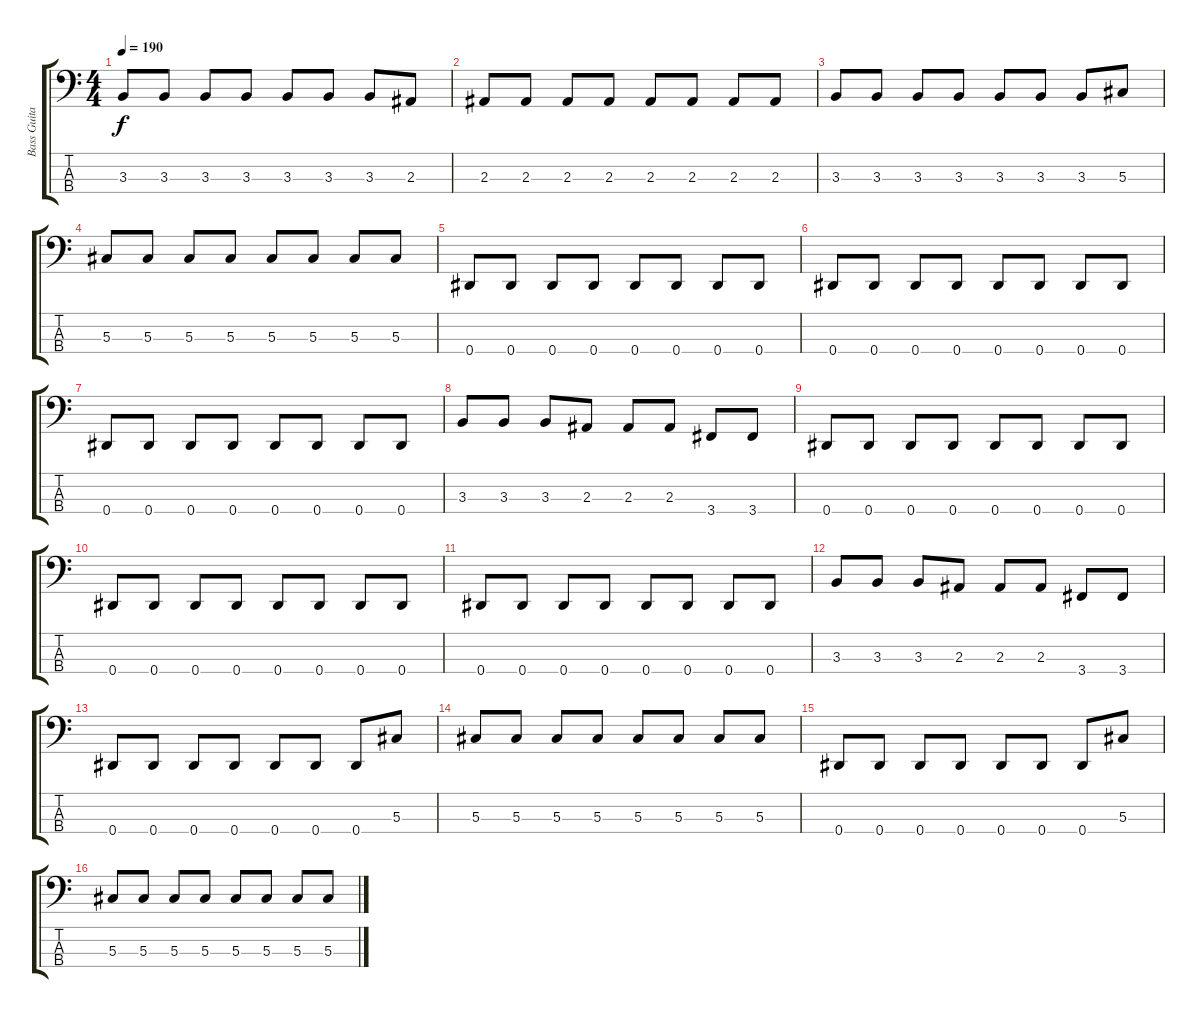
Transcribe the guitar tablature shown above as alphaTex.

\track ("Bass Guitar" "Bass Guita") {instrument electricbassfinger}
\staff {score tabs}
\tuning (Gb2 Db2 Ab1 Eb1) {hide}
\ts (4 4)
\tempo 190
\clef f4
\ks c
3.3.8{dy f} 3.3.8 3.3.8 3.3.8 3.3.8 3.3.8 3.3.8 2.3.8 |
2.3.8 2.3.8 2.3.8 2.3.8 2.3.8 2.3.8 2.3.8 2.3.8 |
3.3.8 3.3.8 3.3.8 3.3.8 3.3.8 3.3.8 3.3.8 5.3.8 |
5.3.8 5.3.8 5.3.8 5.3.8 5.3.8 5.3.8 5.3.8 5.3.8 |
0.4.8 0.4.8 0.4.8 0.4.8 0.4.8 0.4.8 0.4.8 0.4.8 |
0.4.8 0.4.8 0.4.8 0.4.8 0.4.8 0.4.8 0.4.8 0.4.8 |
0.4.8 0.4.8 0.4.8 0.4.8 0.4.8 0.4.8 0.4.8 0.4.8 |
3.3.8 3.3.8 3.3.8 2.3.8 2.3.8 2.3.8 3.4.8 3.4.8 |
0.4.8 0.4.8 0.4.8 0.4.8 0.4.8 0.4.8 0.4.8 0.4.8 |
0.4.8 0.4.8 0.4.8 0.4.8 0.4.8 0.4.8 0.4.8 0.4.8 |
0.4.8 0.4.8 0.4.8 0.4.8 0.4.8 0.4.8 0.4.8 0.4.8 |
3.3.8 3.3.8 3.3.8 2.3.8 2.3.8 2.3.8 3.4.8 3.4.8 |
0.4.8 0.4.8 0.4.8 0.4.8 0.4.8 0.4.8 0.4.8 5.3.8 |
5.3.8 5.3.8 5.3.8 5.3.8 5.3.8 5.3.8 5.3.8 5.3.8 |
0.4.8 0.4.8 0.4.8 0.4.8 0.4.8 0.4.8 0.4.8 5.3.8 |
5.3.8 5.3.8 5.3.8 5.3.8 5.3.8 5.3.8 5.3.8 5.3.8
